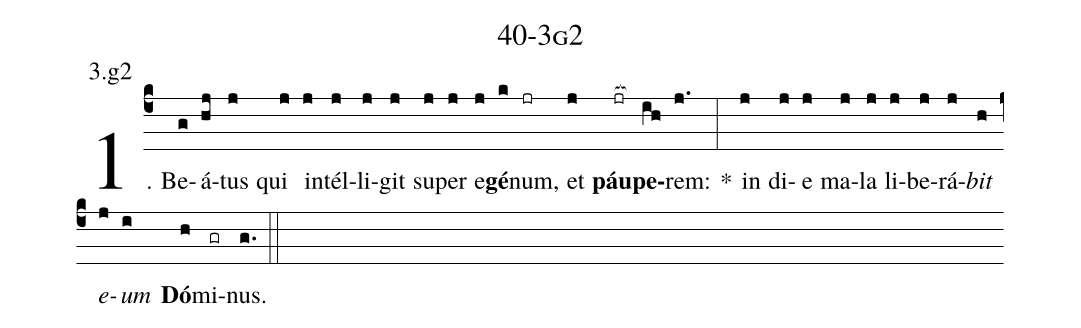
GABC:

name: 40-3g2;
annotation: 3.g2;
%%
(c4)1. Be(g)á(hj)tus(j) qui(j) in(j)tél(j)li(j)git(j) su(j)per(j) e(j)<b>gé</b>(k)num,(jr) et(j) <b>páu</b>(jr[ocb:1{])<b>pe</b>(ih[ocb:0}])rem:(j.) *(:) in(j) di(j)e(j) ma(j)la(j) li(j)be(j)rá(j)<i>bit</i>(h) <i>e</i>(j)<i>um</i>(i) <b>Dó</b>(h)mi(gr)nus.(g.) (::)
